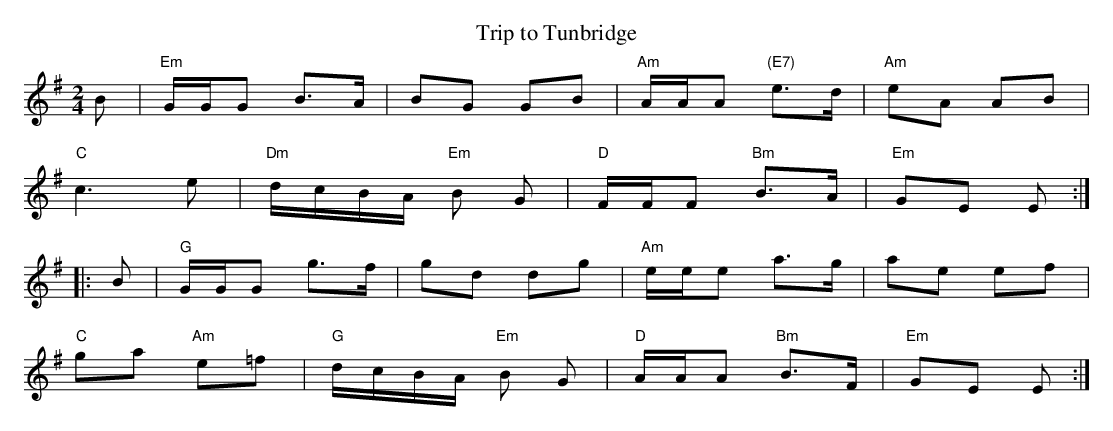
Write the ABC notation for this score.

X:1
T:Trip to Tunbridge
M:2/4
L:1/8
K:G
B | "Em" G/G/G B>A | BG GB       | "Am" A/A/A "(E7)"e>d | "Am"eA AB |
       "C" c3 e      | "Dm" d/c/B/A/ "Em" B G | "D" F/F/F "Bm" B>A | "Em" GE E :|
|: B | "G" G/G/G g>f | gd dg       | "Am" e/e/e a>g | ae ef |
       "C"ga "Am"e=f    | "G"d/c/B/A/ "Em"B G    | "D"A/A/A "Bm"B>F | "Em"GE E :|
